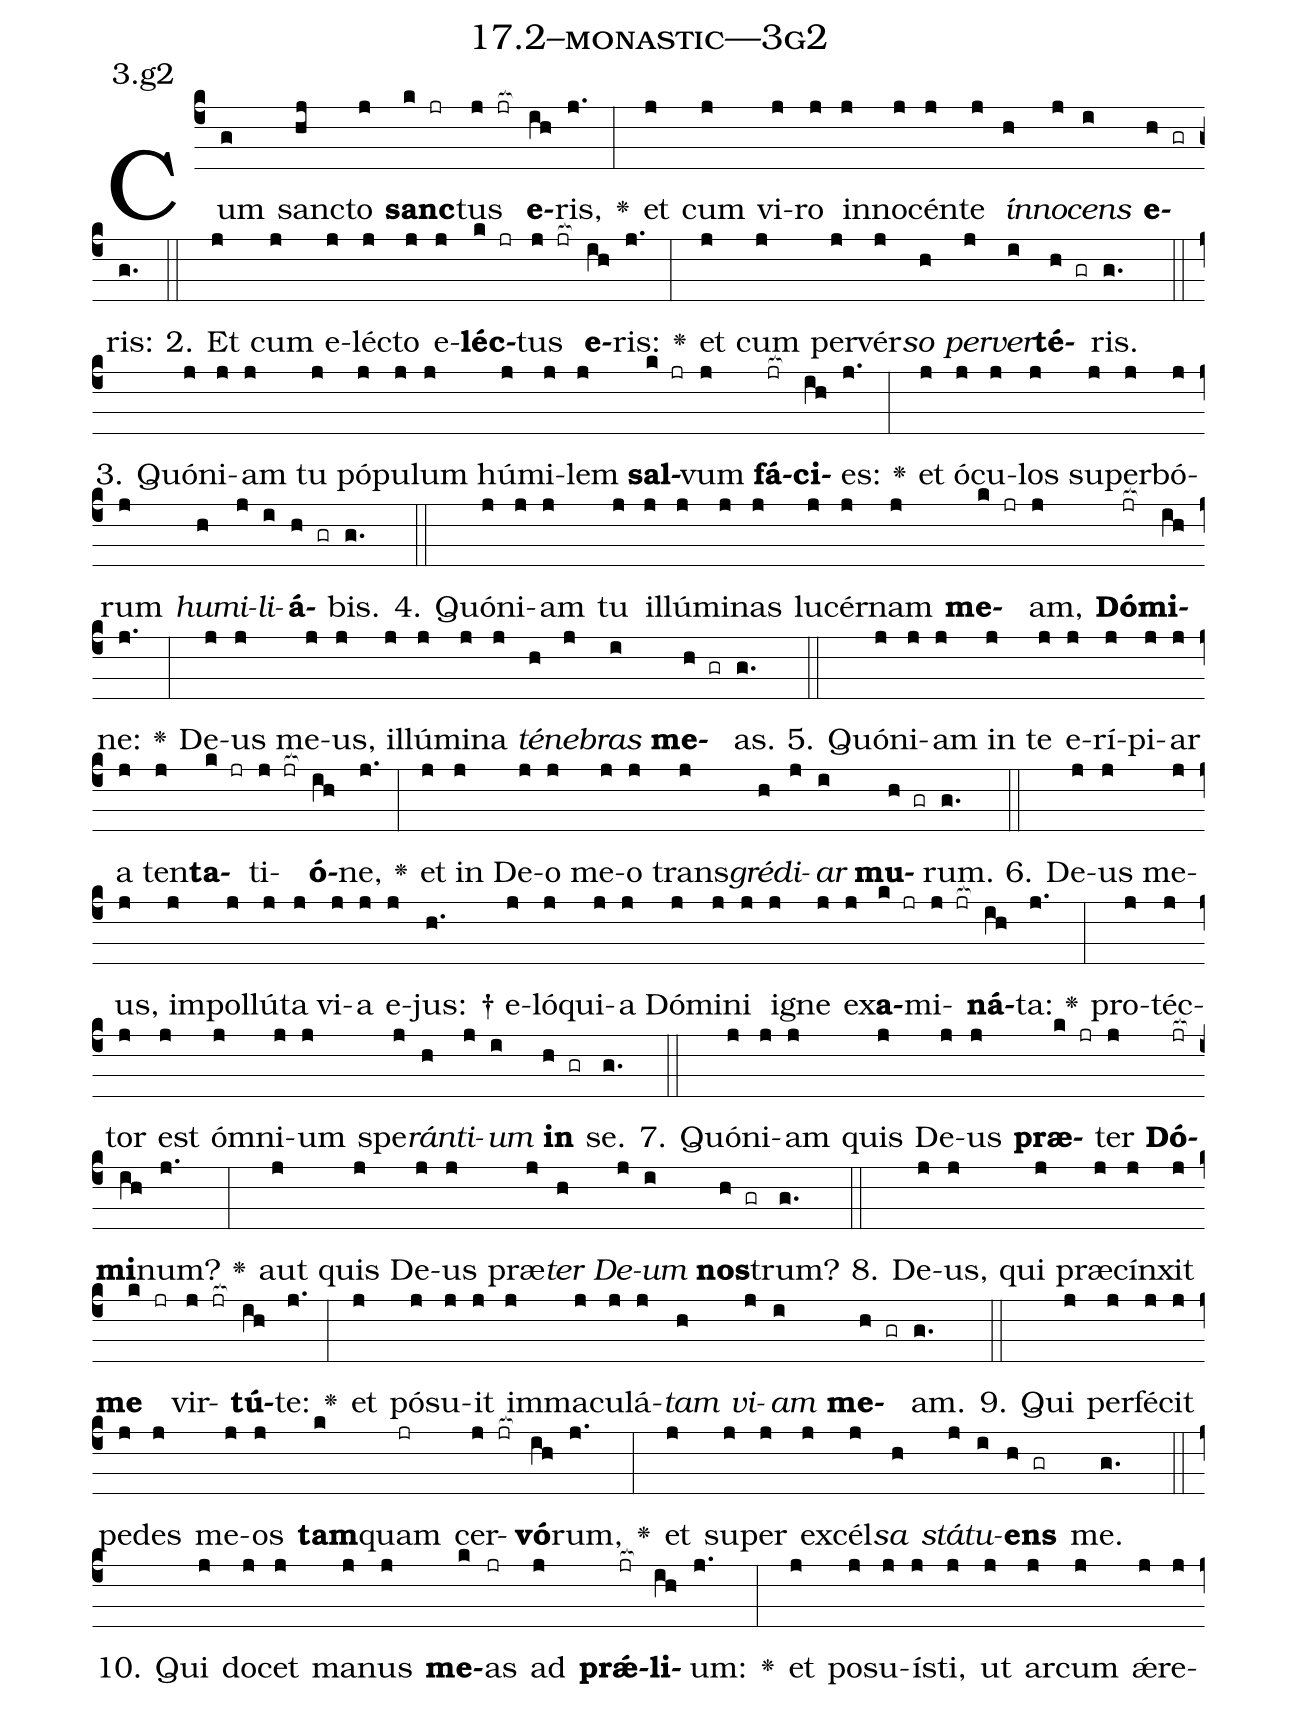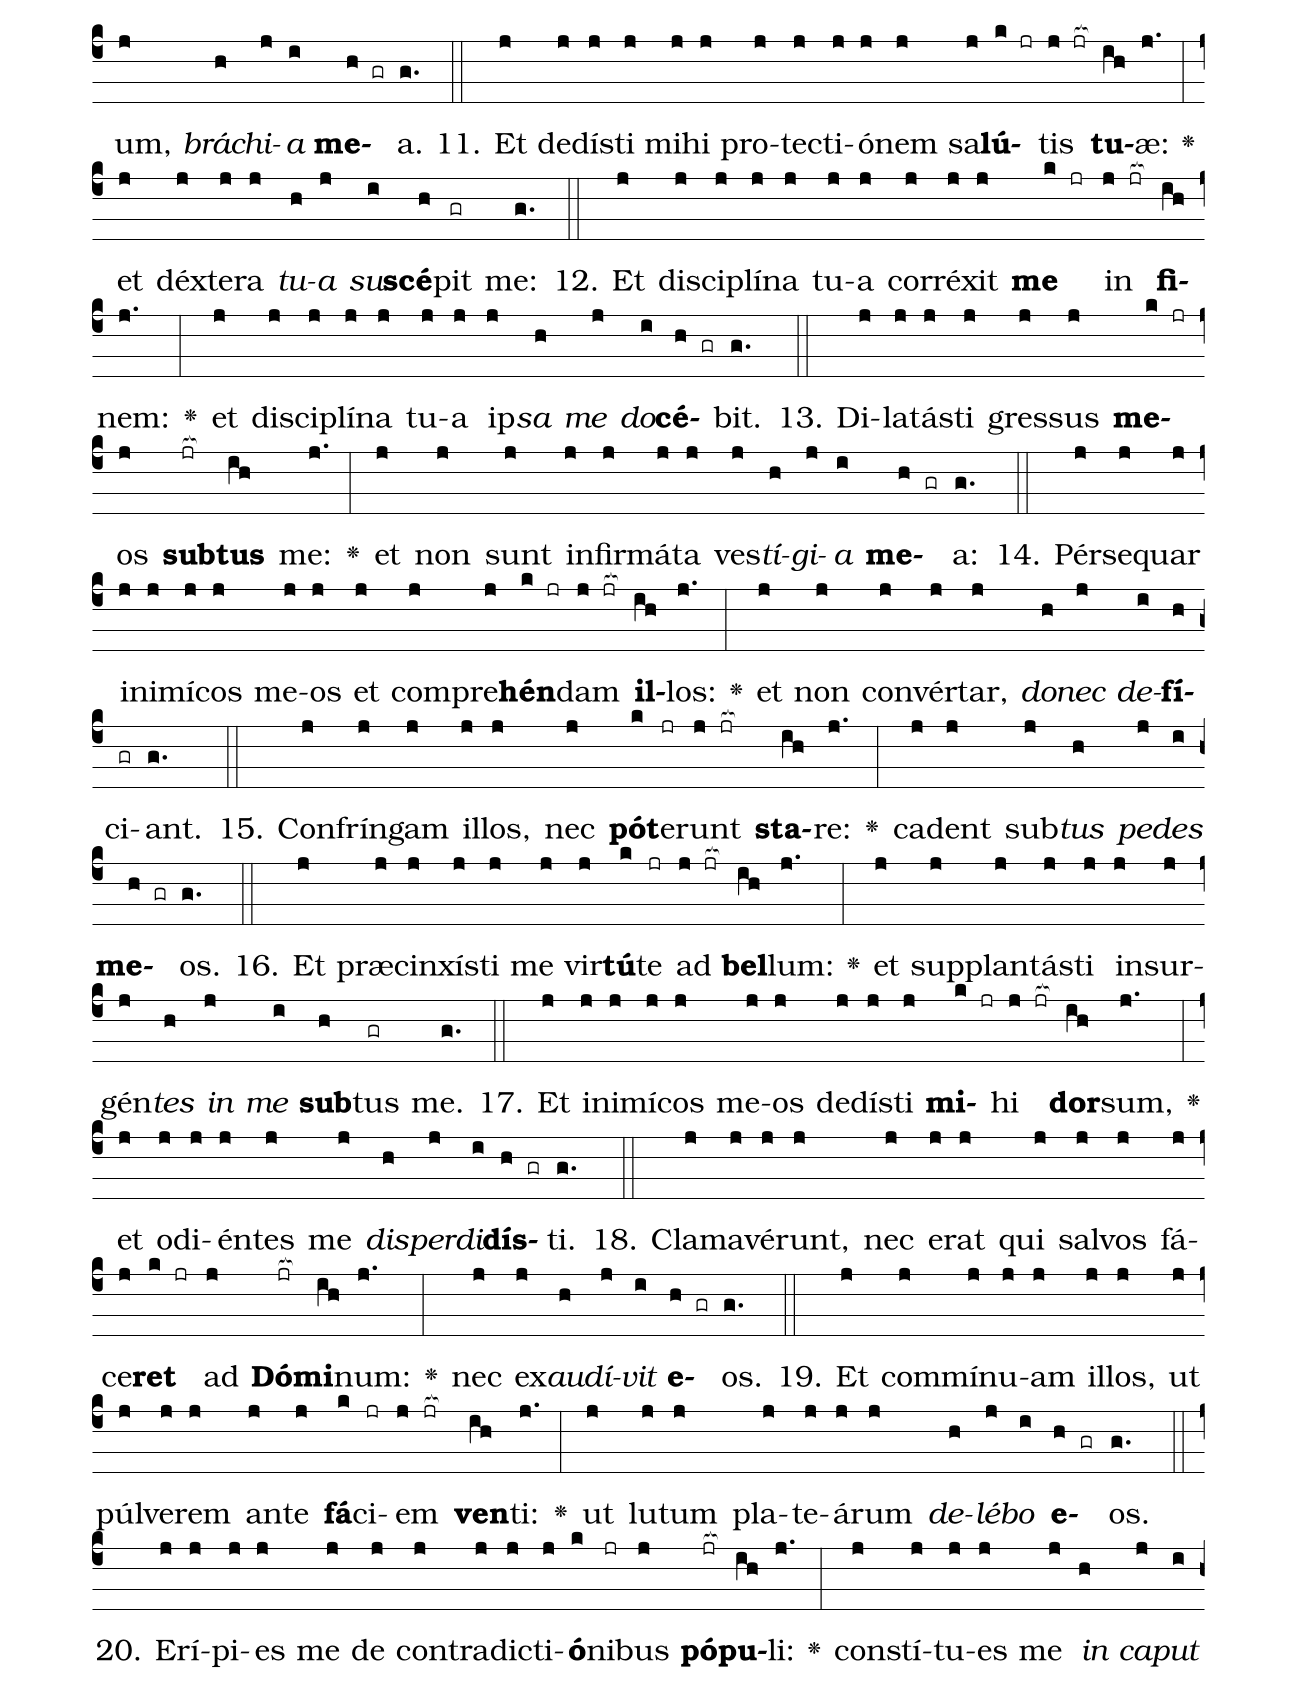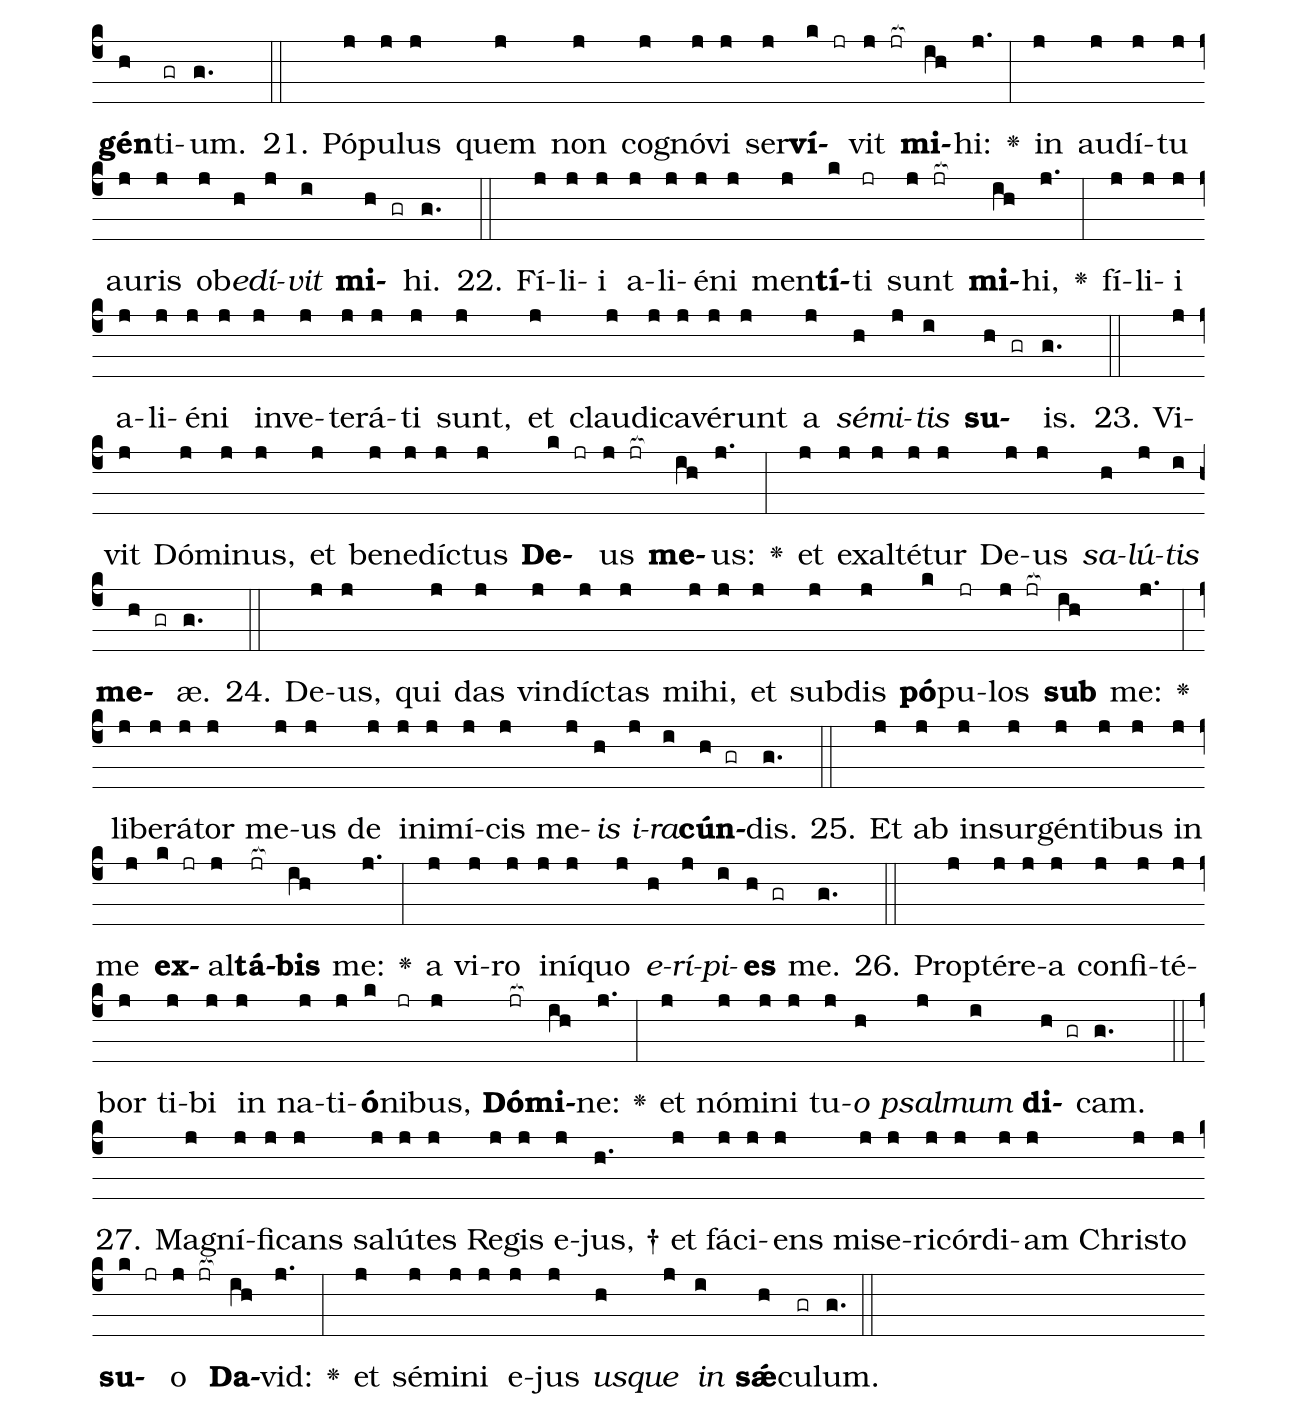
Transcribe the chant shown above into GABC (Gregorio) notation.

name: 17.2--monastic---3g2;
annotation: 3.g2;
%%
(c4)Cum(g) sanc(hj)to(j) <b>sanc</b>(k jr)tus(j jr[ocb:1{]) <b>e</b>(ih[ocb:0}])ris,(j.) <v>\greheightstar</v>(:) et(j) cum(j) vi(j)ro(j) in(j)no(j)cén(j)te(j) <i>ín</i>(h)<i>no</i>(j)<i>cens</i>(i) <b>e</b>(h gr)ris:(g.) (::)
2. Et(j) cum(j) e(j)léc(j)to(j) e(j)<b>léc</b>(k jr)tus(j jr[ocb:1{]) <b>e</b>(ih[ocb:0}])ris:(j.) <v>\greheightstar</v>(:) et(j) cum(j) per(j)vér(j)<i>so</i>(h) <i>per</i>(j)<i>ver</i>(i)<b>té</b>(h gr)ris.(g.) (::)
3. Quón(j)i(j)am(j) tu(j) pó(j)pu(j)lum(j) hú(j)mi(j)lem(j) <b>sal</b>(k jr)vum(j) <b>fá</b>(jr[ocb:1{])<b>ci</b>(ih[ocb:0}])es:(j.) <v>\greheightstar</v>(:) et(j) ó(j)cu(j)los(j) su(j)per(j)bó(j)rum(j) <i>hu</i>(h)<i>mi</i>(j)<i>li</i>(i)<b>á</b>(h gr)bis.(g.) (::)
4. Quón(j)i(j)am(j) tu(j) il(j)lú(j)mi(j)nas(j) lu(j)cér(j)nam(j) <b>me</b>(k jr)am,(j) <b>Dó</b>(jr[ocb:1{])<b>mi</b>(ih[ocb:0}])ne:(j.) <v>\greheightstar</v>(:) De(j)us(j) me(j)us,(j) il(j)lú(j)mi(j)na(j) <i>té</i>(h)<i>ne</i>(j)<i>bras</i>(i) <b>me</b>(h gr)as.(g.) (::)
5. Quón(j)i(j)am(j) in(j) te(j) e(j)rí(j)pi(j)ar(j) a(j) ten(j)<b>ta</b>(k jr)ti(j jr[ocb:1{])<b>ó</b>(ih[ocb:0}])ne,(j.) <v>\greheightstar</v>(:) et(j) in(j) De(j)o(j) me(j)o(j) trans(j)<i>gré</i>(h)<i>di</i>(j)<i>ar</i>(i) <b>mu</b>(h gr)rum.(g.) (::)
6. De(j)us(j) me(j)us,(j) im(j)pol(j)lú(j)ta(j) vi(j)a(j) e(j)jus: †(h.) e(j)ló(j)qui(j)a(j) Dó(j)mi(j)ni(j) i(j)gne(j) ex(j)<b>a</b>(k jr)mi(j jr[ocb:1{])<b>ná</b>(ih[ocb:0}])ta:(j.) <v>\greheightstar</v>(:) pro(j)téc(j)tor(j) est(j) óm(j)ni(j)um(j) spe(j)<i>rán</i>(h)<i>ti</i>(j)<i>um</i>(i) <b>in</b>(h gr) se.(g.) (::)
7. Quón(j)i(j)am(j) quis(j) De(j)us(j) <b>præ</b>(k jr)ter(j) <b>Dó</b>(jr[ocb:1{])<b>mi</b>(ih[ocb:0}])num?(j.) <v>\greheightstar</v>(:) aut(j) quis(j) De(j)us(j) præ(j)<i>ter</i>(h) <i>De</i>(j)<i>um</i>(i) <b>nos</b>(h gr)trum?(g.) (::)
8. De(j)us,(j) qui(j) præ(j)cín(j)xit(j) <b>me</b>(k jr) vir(j jr[ocb:1{])<b>tú</b>(ih[ocb:0}])te:(j.) <v>\greheightstar</v>(:) et(j) pó(j)su(j)it(j) im(j)ma(j)cu(j)lá(j)<i>tam</i>(h) <i>vi</i>(j)<i>am</i>(i) <b>me</b>(h gr)am.(g.) (::)
9. Qui(j) per(j)fé(j)cit(j) pe(j)des(j) me(j)os(j) <b>tam</b>(k)quam(jr) cer(j jr[ocb:1{])<b>vó</b>(ih[ocb:0}])rum,(j.) <v>\greheightstar</v>(:) et(j) su(j)per(j) ex(j)cél(j)<i>sa</i>(h) <i>stá</i>(j)<i>tu</i>(i)<b>ens</b>(h gr) me.(g.) (::)
10. Qui(j) do(j)cet(j) ma(j)nus(j) <b>me</b>(k)as(jr) ad(j) <b>prǽ</b>(jr[ocb:1{])<b>li</b>(ih[ocb:0}])um:(j.) <v>\greheightstar</v>(:) et(j) po(j)su(j)ís(j)ti,(j) ut(j) ar(j)cum(j) ǽ(j)re(j)um,(j) <i>brá</i>(h)<i>chi</i>(j)<i>a</i>(i) <b>me</b>(h gr)a.(g.) (::)
11. Et(j) de(j)dís(j)ti(j) mi(j)hi(j) pro(j)tec(j)ti(j)ó(j)nem(j) sa(j)<b>lú</b>(k jr)tis(j jr[ocb:1{]) <b>tu</b>(ih[ocb:0}])æ:(j.) <v>\greheightstar</v>(:) et(j) déx(j)te(j)ra(j) <i>tu</i>(h)<i>a</i>(j) <i>su</i>(i)<b>scé</b>(h)pit(gr) me:(g.) (::)
12. Et(j) di(j)sci(j)plí(j)na(j) tu(j)a(j) cor(j)ré(j)xit(j) <b>me</b>(k jr) in(j jr[ocb:1{]) <b>fi</b>(ih[ocb:0}])nem:(j.) <v>\greheightstar</v>(:) et(j) di(j)sci(j)plí(j)na(j) tu(j)a(j) ip(j)<i>sa</i>(h) <i>me</i>(j) <i>do</i>(i)<b>cé</b>(h gr)bit.(g.) (::)
13. Di(j)la(j)tás(j)ti(j) gres(j)sus(j) <b>me</b>(k jr)os(j) <b>sub</b>(jr[ocb:1{])<b>tus</b>(ih[ocb:0}]) me:(j.) <v>\greheightstar</v>(:) et(j) non(j) sunt(j) in(j)fir(j)má(j)ta(j) ves(j)<i>tí</i>(h)<i>gi</i>(j)<i>a</i>(i) <b>me</b>(h gr)a:(g.) (::)
14. Pér(j)se(j)quar(j) in(j)i(j)mí(j)cos(j) me(j)os(j) et(j) com(j)pre(j)<b>hén</b>(k jr)dam(j jr[ocb:1{]) <b>il</b>(ih[ocb:0}])los:(j.) <v>\greheightstar</v>(:) et(j) non(j) con(j)vér(j)tar,(j) <i>do</i>(h)<i>nec</i>(j) <i>de</i>(i)<b>fí</b>(h)ci(gr)ant.(g.) (::)
15. Con(j)frín(j)gam(j) il(j)los,(j) nec(j) <b>pót</b>(k)e(jr)runt(j jr[ocb:1{]) <b>sta</b>(ih[ocb:0}])re:(j.) <v>\greheightstar</v>(:) ca(j)dent(j) sub(j)<i>tus</i>(h) <i>pe</i>(j)<i>des</i>(i) <b>me</b>(h gr)os.(g.) (::)
16. Et(j) præ(j)cin(j)xís(j)ti(j) me(j) vir(j)<b>tú</b>(k)te(jr) ad(j jr[ocb:1{]) <b>bel</b>(ih[ocb:0}])lum:(j.) <v>\greheightstar</v>(:) et(j) sup(j)plan(j)tás(j)ti(j) in(j)sur(j)gén(j)<i>tes</i>(h) <i>in</i>(j) <i>me</i>(i) <b>sub</b>(h)tus(gr) me.(g.) (::)
17. Et(j) in(j)i(j)mí(j)cos(j) me(j)os(j) de(j)dís(j)ti(j) <b>mi</b>(k jr)hi(j jr[ocb:1{]) <b>dor</b>(ih[ocb:0}])sum,(j.) <v>\greheightstar</v>(:) et(j) o(j)di(j)én(j)tes(j) me(j) <i>dis</i>(h)<i>per</i>(j)<i>di</i>(i)<b>dís</b>(h gr)ti.(g.) (::)
18. Cla(j)ma(j)vé(j)runt,(j) nec(j) e(j)rat(j) qui(j) sal(j)vos(j) fá(j)ce(j)<b>ret</b>(k jr) ad(j) <b>Dó</b>(jr[ocb:1{])<b>mi</b>(ih[ocb:0}])num:(j.) <v>\greheightstar</v>(:) nec(j) ex(j)<i>au</i>(h)<i>dí</i>(j)<i>vit</i>(i) <b>e</b>(h gr)os.(g.) (::)
19. Et(j) com(j)mí(j)nu(j)am(j) il(j)los,(j) ut(j) púl(j)ve(j)rem(j) an(j)te(j) <b>fá</b>(k)ci(jr)em(j jr[ocb:1{]) <b>ven</b>(ih[ocb:0}])ti:(j.) <v>\greheightstar</v>(:) ut(j) lu(j)tum(j) pla(j)te(j)á(j)rum(j) <i>de</i>(h)<i>lé</i>(j)<i>bo</i>(i) <b>e</b>(h gr)os.(g.) (::)
20. E(j)rí(j)pi(j)es(j) me(j) de(j) con(j)tra(j)dic(j)ti(j)<b>ó</b>(k)ni(jr)bus(j) <b>pó</b>(jr[ocb:1{])<b>pu</b>(ih[ocb:0}])li:(j.) <v>\greheightstar</v>(:) con(j)stí(j)tu(j)es(j) me(j) <i>in</i>(h) <i>ca</i>(j)<i>put</i>(i) <b>gén</b>(h)ti(gr)um.(g.) (::)
21. Pó(j)pu(j)lus(j) quem(j) non(j) co(j)gnó(j)vi(j) ser(j)<b>ví</b>(k jr)vit(j jr[ocb:1{]) <b>mi</b>(ih[ocb:0}])hi:(j.) <v>\greheightstar</v>(:) in(j) au(j)dí(j)tu(j) au(j)ris(j) ob(j)<i>e</i>(h)<i>dí</i>(j)<i>vit</i>(i) <b>mi</b>(h gr)hi.(g.) (::)
22. Fí(j)li(j)i(j) a(j)li(j)é(j)ni(j) men(j)<b>tí</b>(k)ti(jr) sunt(j jr[ocb:1{]) <b>mi</b>(ih[ocb:0}])hi,(j.) <v>\greheightstar</v>(:) fí(j)li(j)i(j) a(j)li(j)é(j)ni(j) in(j)ve(j)te(j)rá(j)ti(j) sunt,(j) et(j) clau(j)di(j)ca(j)vé(j)runt(j) a(j) <i>sé</i>(h)<i>mi</i>(j)<i>tis</i>(i) <b>su</b>(h gr)is.(g.) (::)
23. Vi(j)vit(j) Dó(j)mi(j)nus,(j) et(j) be(j)ne(j)díc(j)tus(j) <b>De</b>(k jr)us(j jr[ocb:1{]) <b>me</b>(ih[ocb:0}])us:(j.) <v>\greheightstar</v>(:) et(j) ex(j)al(j)té(j)tur(j) De(j)us(j) <i>sa</i>(h)<i>lú</i>(j)<i>tis</i>(i) <b>me</b>(h gr)æ.(g.) (::)
24. De(j)us,(j) qui(j) das(j) vin(j)díc(j)tas(j) mi(j)hi,(j) et(j) sub(j)dis(j) <b>pó</b>(k)pu(jr)los(j jr[ocb:1{]) <b>sub</b>(ih[ocb:0}]) me:(j.) <v>\greheightstar</v>(:) li(j)be(j)rá(j)tor(j) me(j)us(j) de(j) in(j)i(j)mí(j)cis(j) me(j)<i>is</i>(h) <i>i</i>(j)<i>ra</i>(i)<b>cún</b>(h gr)dis.(g.) (::)
25. Et(j) ab(j) in(j)sur(j)gén(j)ti(j)bus(j) in(j) me(j) <b>ex</b>(k jr)al(j)<b>tá</b>(jr[ocb:1{])<b>bis</b>(ih[ocb:0}]) me:(j.) <v>\greheightstar</v>(:) a(j) vi(j)ro(j) in(j)í(j)quo(j) <i>e</i>(h)<i>rí</i>(j)<i>pi</i>(i)<b>es</b>(h gr) me.(g.) (::)
26. Prop(j)tér(j)e(j)a(j) con(j)fi(j)té(j)bor(j) ti(j)bi(j) in(j) na(j)ti(j)<b>ó</b>(k)ni(jr)bus,(j) <b>Dó</b>(jr[ocb:1{])<b>mi</b>(ih[ocb:0}])ne:(j.) <v>\greheightstar</v>(:) et(j) nó(j)mi(j)ni(j) tu(j)<i>o</i>(h) <i>psal</i>(j)<i>mum</i>(i) <b>di</b>(h gr)cam.(g.) (::)
27. Ma(j)gní(j)fi(j)cans(j) sa(j)lú(j)tes(j) Re(j)gis(j) e(j)jus, †(h.) et(j) fá(j)ci(j)ens(j) mi(j)se(j)ri(j)cór(j)di(j)am(j) Chris(j)to(j) <b>su</b>(k jr)o(j jr[ocb:1{]) <b>Da</b>(ih[ocb:0}])vid:(j.) <v>\greheightstar</v>(:) et(j) sé(j)mi(j)ni(j) e(j)jus(j) <i>us</i>(h)<i>que</i>(j) <i>in</i>(i) <b>sǽ</b>(h)cu(gr)lum.(g.) (::)
